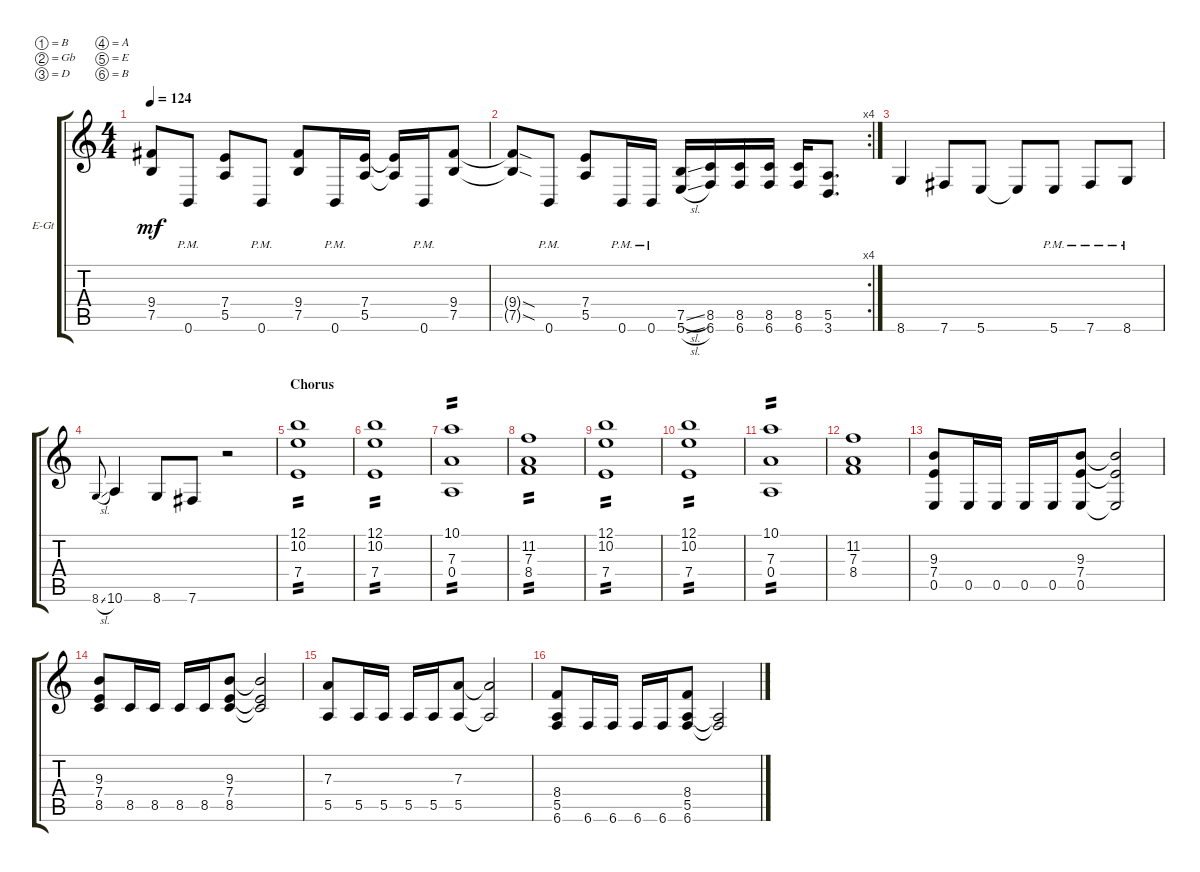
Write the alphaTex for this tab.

\bracketExtendMode groupsimilarinstruments
\firstSystemTrackNameOrientation horizontal
\otherSystemsTrackNameOrientation horizontal
\track ("Electric Guitar 2" "E-Gt") {instrument distortionguitar}
\staff {score tabs}
\tuning (B3 Gb3 D3 A2 E2 B1)
\ts (4 4)
\tempo 124
\clef g2
\ks c
(7.5{t} 9.4{t}).8{dy mf} 0.6{pm}.8 (5.5 7.4).8 0.6{pm}.8 (7.5 9.4).8 0.6{pm}.16 (5.5 7.4).16 (5.5{t} 7.4{t}).16 0.6{pm}.16 (7.5 9.4).8 |
\rc 4
(7.5{sod t} 9.4{sod t}).8 0.6{pm}.8 (5.5 7.4).8 0.6{pm}.16 0.6{pm}.16 (7.5{sl} 5.6{sl}).16 (8.5 6.6).16 (8.5 6.6).16 (8.5 6.6).16 (8.5 6.6).16 (3.6 5.5).8{d} |
8.6.4 7.6.8 5.6.8 5.6{t}.8 5.6{pm}.8 7.6{pm}.8 8.6{pm}.8 |
8.6{sl}.8{gr onbeat} 10.6.4 8.6.8 7.6.8 r.2 |
\section ("" "Chorus")
(12.1 10.2 7.4).1{tp 2} |
(12.1 10.2 7.4).1{tp 2} |
(0.4 7.3 10.1).1{tp 2} |
(11.2 7.3 8.4).1{tp 2} |
(12.1 10.2 7.4).1{tp 2} |
(12.1 10.2 7.4).1{tp 2} |
(0.4 7.3 10.1).1{tp 2} |
(11.2 7.3 8.4).1 |
(7.4 9.3 0.5).8 0.5.16 0.5.16 0.5.16 0.5.16 (7.4 9.3 0.5).8 (7.4{t} 9.3{t} 0.5{t}).2 |
(8.5 9.3 7.4).8 8.5.16 8.5.16 8.5.16 8.5.16 (8.5 7.4 9.3).8 (8.5{t} 7.4{t} 9.3{t}).2 |
(5.5 7.3).8 5.5.16 5.5.16 5.5.16 5.5.16 (5.5 7.3).8 (5.5{t} 7.3{t}).2 |
(6.6 5.5 8.4).8 6.6.16 6.6.16 6.6.16 6.6.16 (6.6 5.5 8.4).8 (5.5{t} 6.6{t}).2
